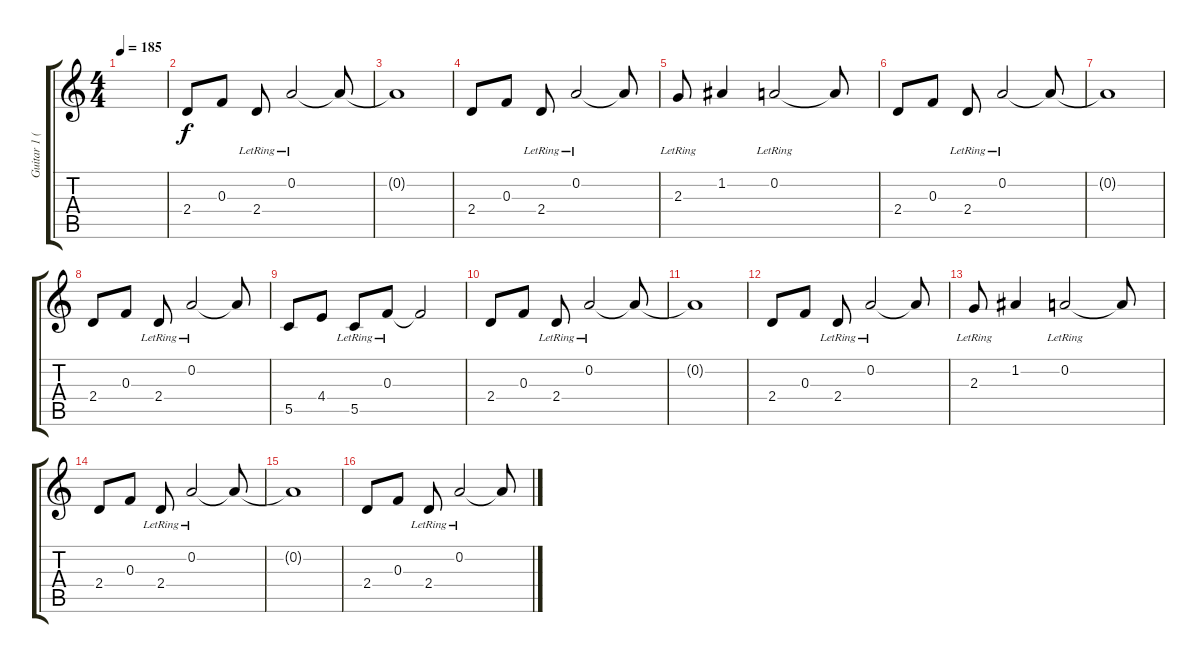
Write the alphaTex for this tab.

\track ("Guitar 1 (Clean)" "Guitar 1 (") {instrument acousticguitarsteel}
\staff {score tabs}
\tuning (D4 A3 F3 C3 G2 C2) {hide}
\ts (4 4)
\tempo 185
\clef g2
\ks c
|
2.4.8 0.3.8 2.4{lr}.8 0.2{lr}.2 0.2{t}.8 |
0.2{t}.1 |
2.4.8 0.3.8 2.4{lr}.8 0.2{lr}.2 0.2{t}.8 |
2.3{lr}.8 1.2.4 0.2{lr}.2 0.2{t}.8 |
2.4.8 0.3.8 2.4{lr}.8 0.2{lr}.2 0.2{t}.8 |
0.2{t}.1 |
2.4.8 0.3.8 2.4{lr}.8 0.2{lr}.2 0.2{t}.8 |
5.5.8 4.4.8 5.5{lr}.8 0.3{lr}.8 0.3{t}.2 |
2.4.8 0.3.8 2.4{lr}.8 0.2{lr}.2 0.2{t}.8 |
0.2{t}.1 |
2.4.8 0.3.8 2.4{lr}.8 0.2{lr}.2 0.2{t}.8 |
2.3{lr}.8 1.2.4 0.2{lr}.2 0.2{t}.8 |
2.4.8 0.3.8 2.4{lr}.8 0.2{lr}.2 0.2{t}.8 |
0.2{t}.1 |
2.4.8 0.3.8 2.4{lr}.8 0.2{lr}.2 0.2{t}.8
